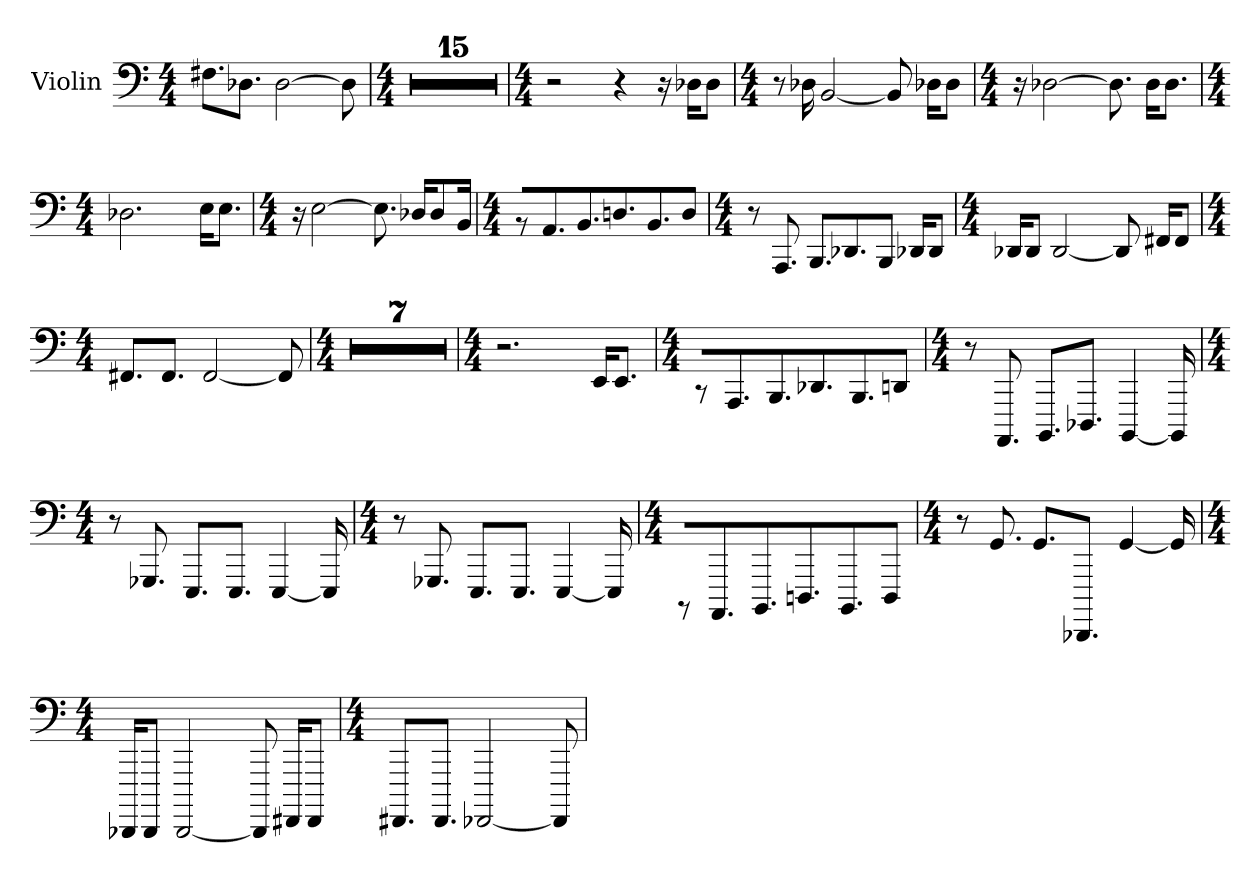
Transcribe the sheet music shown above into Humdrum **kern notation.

**kern
*part1
*staff1
*I"Violin
*I'Vln
*M4/4
=
8.F#XL
8.D-XJ
[2D-
8D-]
=
*M4/4
1r
=
*M4/4
1r
=
*M4/4
1r
=
*M4/4
1r
=
*M4/4
1r
=
*M4/4
1r
=
*M4/4
1r
=
*M4/4
1r
=
*M4/4
1r
=
*M4/4
1r
=
*M4/4
1r
=
*M4/4
1r
=
*M4/4
1r
=
*M4/4
1r
=
*M4/4
1r
=
*M4/4
2r
4r
16r
16D-XKL
8D-J
=
*M4/4
8r
16D-X
[2BB
8BB]
16D-XKL
8D-J
=
*M4/4
16r
[2D-X
8.D-]
16D-KL
8.D-J
=
*M4/4
2.D-X
16EKL
8.EJ
=
*M4/4
16r
[2E
8.E]
16D-XKL
8D-
16BBJk
=
*M4/4
8r
8.AA
8.BBL
8.Dn
8.BBJ
8DJ
=
*M4/4
8r
8.AAA
8.BBBL
8.DD-X
8BBBJ
16DD-XKL
8DD-J
=
*M4/4
16DD-XKL
8DD-J
[2DD-
8DD-]
16FF#XKL
8FF#J
=
*M4/4
8.FF#XL
8.FF#J
[2FF#
8FF#]
=
*M4/4
1r
=
*M4/4
1r
=
*M4/4
1r
=
*M4/4
1r
=
*M4/4
1r
=
*M4/4
1r
=
*M4/4
1r
=
*M4/4
2.r
16EEKL
8.EEJ
=
*M4/4
8r
8.AAA
8.BBBL
8.DD-X
8.BBBJ
8DDnJ
=
*M4/4
8r
8.AAAA
8.BBBBL
8.DDD-XJ
[4BBBB
16BBBB]
=
*M4/4
8r
8.GGG-X
8.EEEL
8.EEEJ
[4EEE
16EEE]
=
*M4/4
8r
8.GGG-X
8.EEEL
8.EEEJ
[4EEE
16EEE]
=
*M4/4
8r
8.AAAA
8.BBBBL
8.DDDn
8.BBBBJ
8DDDJ
=
*M4/4
8r
8.AAAAA
8.BBBBBL
8.DDDD-XJ
[4BBBBB
16BBBBB]
=
*M4/4
16DDDD-XKL
8DDDD-J
[2DDDD-
8DDDD-]
16FFFF#XKL
8FFFF#J
=
*M4/4
8.FFFF#XL
8.FFFF#J
[2FFFF-X
8FFFF-]
=
*-
